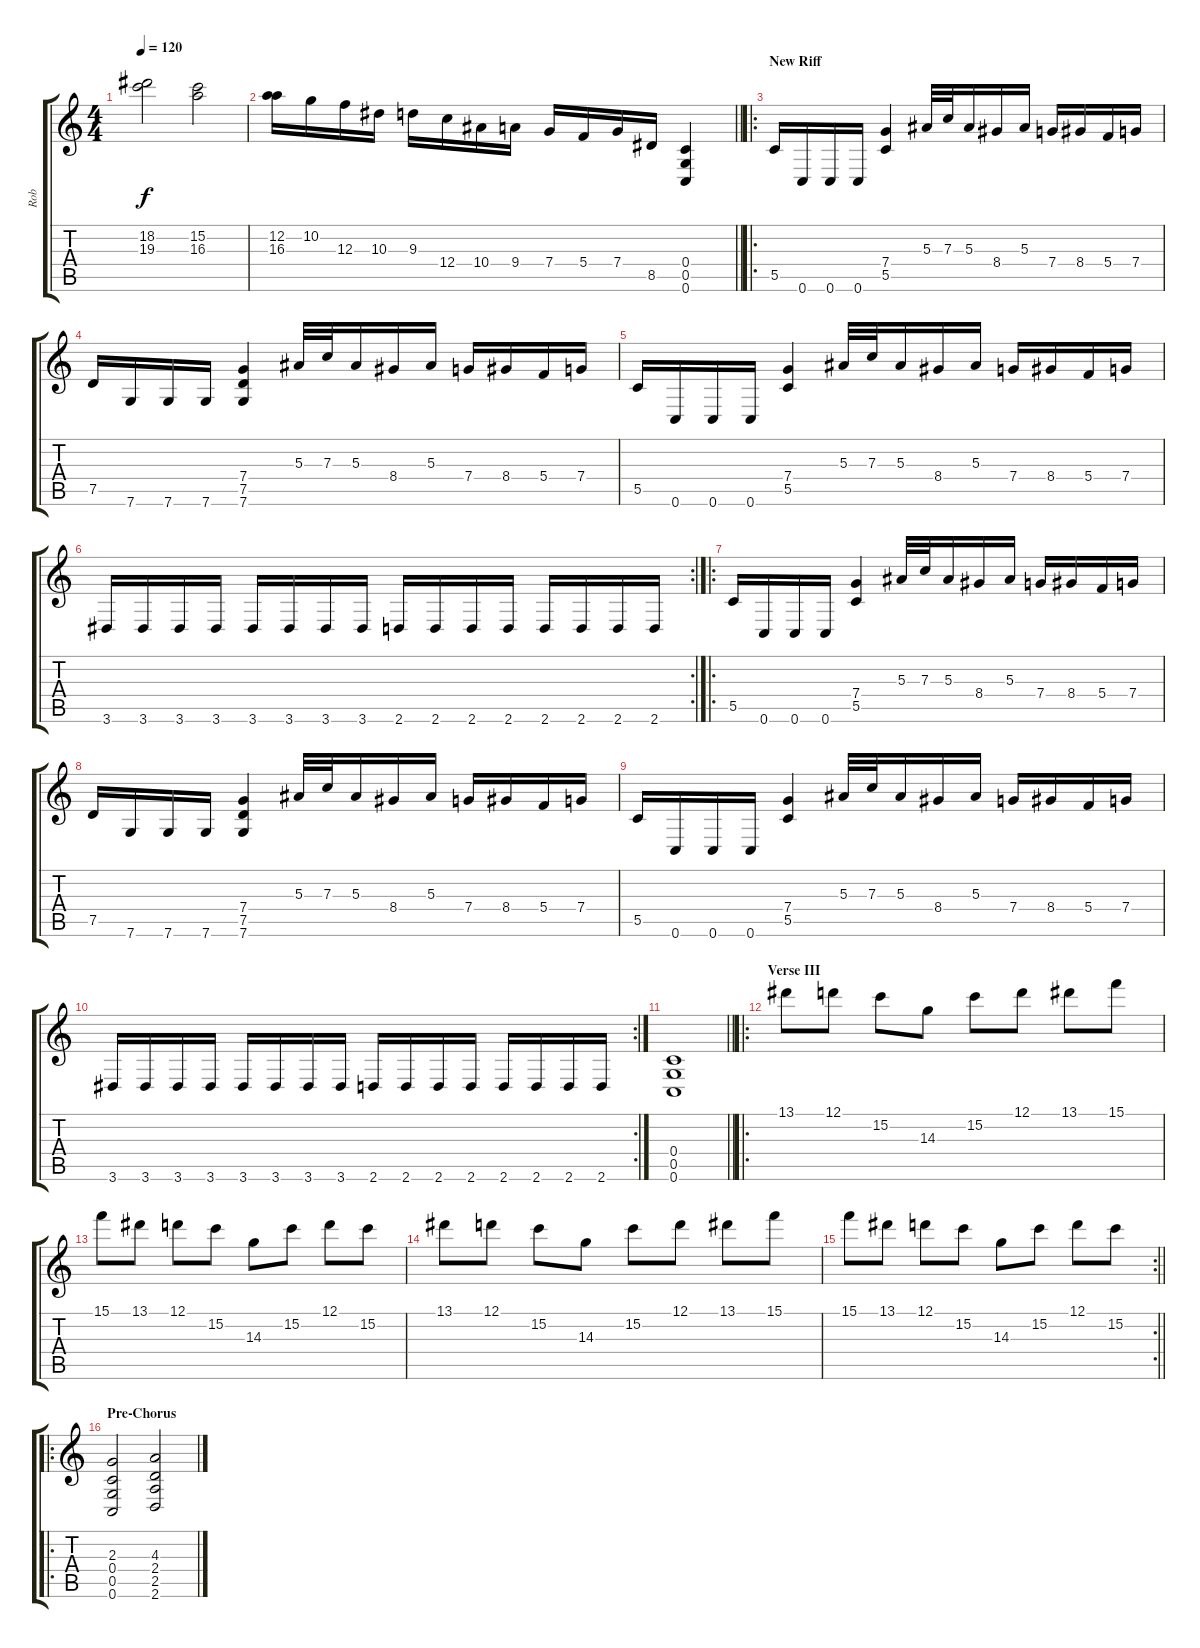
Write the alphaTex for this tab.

\track ("Rob" "Rob") {instrument distortionguitar}
\staff {score tabs}
\tuning (D4 A3 F3 C3 G2 C2) {hide}
\ts (4 4)
\tempo 120
\clef g2
\ks c
(18.2 19.3).2{dy f} (15.2 16.3).2 |
\barLineRight lightlight
(12.2 16.3).16 10.2.16 12.3.16 10.3.16 9.3.16 12.4.16 10.4.16 9.4.16 7.4.16 5.4.16 7.4.16 8.5.16 (0.4 0.5 0.6).4 |
\ro
\section ("" "New Riff")
5.5.16 0.6.16 0.6.16 0.6.16 (7.4 5.5).4 5.3.32 7.3.32 5.3.16 8.4.16 5.3.16 7.4.16 8.4.16 5.4.16 7.4.16 |
7.5.16 7.6.16 7.6.16 7.6.16 (7.4 7.5 7.6).4 5.3.32 7.3.32 5.3.16 8.4.16 5.3.16 7.4.16 8.4.16 5.4.16 7.4.16 |
5.5.16 0.6.16 0.6.16 0.6.16 (7.4 5.5).4 5.3.32 7.3.32 5.3.16 8.4.16 5.3.16 7.4.16 8.4.16 5.4.16 7.4.16 |
\rc 2
3.6.16 3.6.16 3.6.16 3.6.16 3.6.16 3.6.16 3.6.16 3.6.16 2.6.16 2.6.16 2.6.16 2.6.16 2.6.16 2.6.16 2.6.16 2.6.16 |
\ro
5.5.16 0.6.16 0.6.16 0.6.16 (7.4 5.5).4 5.3.32 7.3.32 5.3.16 8.4.16 5.3.16 7.4.16 8.4.16 5.4.16 7.4.16 |
7.5.16 7.6.16 7.6.16 7.6.16 (7.4 7.5 7.6).4 5.3.32 7.3.32 5.3.16 8.4.16 5.3.16 7.4.16 8.4.16 5.4.16 7.4.16 |
5.5.16 0.6.16 0.6.16 0.6.16 (7.4 5.5).4 5.3.32 7.3.32 5.3.16 8.4.16 5.3.16 7.4.16 8.4.16 5.4.16 7.4.16 |
\rc 2
3.6.16 3.6.16 3.6.16 3.6.16 3.6.16 3.6.16 3.6.16 3.6.16 2.6.16 2.6.16 2.6.16 2.6.16 2.6.16 2.6.16 2.6.16 2.6.16 |
\barLineRight lightlight
(0.4 0.5 0.6).1 |
\ro
\section ("" "Verse III")
13.1.8 12.1.8 15.2.8 14.3.8 15.2.8 12.1.8 13.1.8 15.1.8 |
15.1.8 13.1.8 12.1.8 15.2.8 14.3.8 15.2.8 12.1.8 15.2.8 |
13.1.8 12.1.8 15.2.8 14.3.8 15.2.8 12.1.8 13.1.8 15.1.8 |
\rc 2
\barLineRight lightlight
15.1.8 13.1.8 12.1.8 15.2.8 14.3.8 15.2.8 12.1.8 15.2.8 |
\ro
\section ("" "Pre-Chorus")
(2.3 0.4 0.5 0.6).2 (4.3 2.4 2.5 2.6).2
